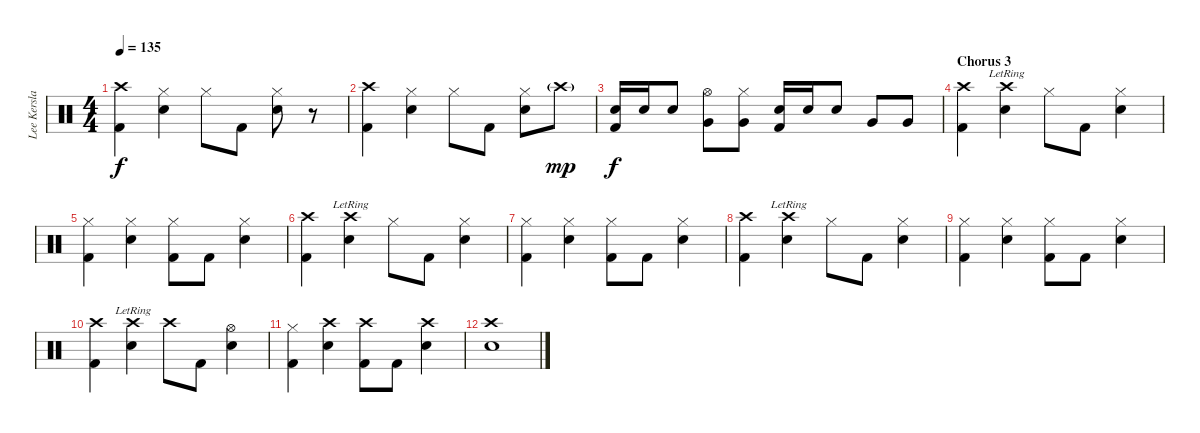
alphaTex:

\track ("Lee Kerslake" "Lee Kersla") {instrument percussion}
\staff {score}
\articulation defaults
\ts (4 4)
\tempo 135
\clef neutral
\ks c
("Crash high (hit)" "Kick (hit) 2").4{dy f} ("Hi-Hat (closed)" "Electric Snare (hit)").4 "Hi-Hat (closed)".8 "Kick (hit) 2".8 ("Hi-Hat (closed)" "Electric Snare (hit)").8 r.8 |
("Crash high (hit)" "Kick (hit) 2").4 ("Hi-Hat (closed)" "Electric Snare (hit)").4 "Hi-Hat (closed)".8 "Kick (hit) 2".8 ("Hi-Hat (closed)" "Electric Snare (hit)").8 "Crash high (hit)"{g}.8{dy mp} |
("Electric Snare (hit)" "Kick (hit) 2").16{dy f} "Electric Snare (hit)".16 "Electric Snare (hit)".8 ("Very Low Tom (hit)" "Hi-Hat (open)").8 ("Very Low Tom (hit)" "Hi-Hat (closed)").8 ("Electric Snare (hit)" "Kick (hit) 2").16 "Electric Snare (hit)".16 "Electric Snare (hit)".8 "Very Low Tom (hit)".8 "Very Low Tom (hit)".8 |
\section ("" "Chorus 3")
("Crash high (hit)" "Kick (hit) 2").4 ("Crash high (hit)"{lr} "Electric Snare (hit)").4 "Hi-Hat (closed)".8 "Kick (hit) 2".8 ("Hi-Hat (closed)" "Electric Snare (hit)").4 |
("Hi-Hat (closed)" "Kick (hit) 2").4 ("Hi-Hat (closed)" "Electric Snare (hit)").4 ("Hi-Hat (closed)" "Kick (hit) 2").8 "Kick (hit) 2".8 ("Hi-Hat (closed)" "Electric Snare (hit)").4 |
("Crash high (hit)" "Kick (hit) 2").4 ("Crash high (hit)"{lr} "Electric Snare (hit)").4 "Hi-Hat (closed)".8 "Kick (hit) 2".8 ("Hi-Hat (closed)" "Electric Snare (hit)").4 |
("Hi-Hat (closed)" "Kick (hit) 2").4 ("Hi-Hat (closed)" "Electric Snare (hit)").4 ("Hi-Hat (closed)" "Kick (hit) 2").8 "Kick (hit) 2".8 ("Hi-Hat (closed)" "Electric Snare (hit)").4 |
("Crash high (hit)" "Kick (hit) 2").4 ("Crash high (hit)"{lr} "Electric Snare (hit)").4 "Hi-Hat (closed)".8 "Kick (hit) 2".8 ("Hi-Hat (closed)" "Electric Snare (hit)").4 |
("Hi-Hat (closed)" "Kick (hit) 2").4 ("Hi-Hat (closed)" "Electric Snare (hit)").4 ("Hi-Hat (closed)" "Kick (hit) 2").8 "Kick (hit) 2".8 ("Hi-Hat (closed)" "Electric Snare (hit)").4 |
("Crash high (hit)" "Kick (hit) 2").4 ("Crash high (hit)"{lr} "Electric Snare (hit)").4 "Crash high (hit)".8 "Kick (hit) 2".8 ("Hi-Hat (open)" "Electric Snare (hit)").4 |
("Hi-Hat (closed)" "Kick (hit) 2").4 ("Crash high (hit)" "Electric Snare (hit)").4 ("Crash high (hit)" "Kick (hit) 2").8 "Kick (hit) 2".8 ("Crash high (hit)" "Electric Snare (hit)").4 |
("Crash high (hit)" "Snare (hit) 2").1
